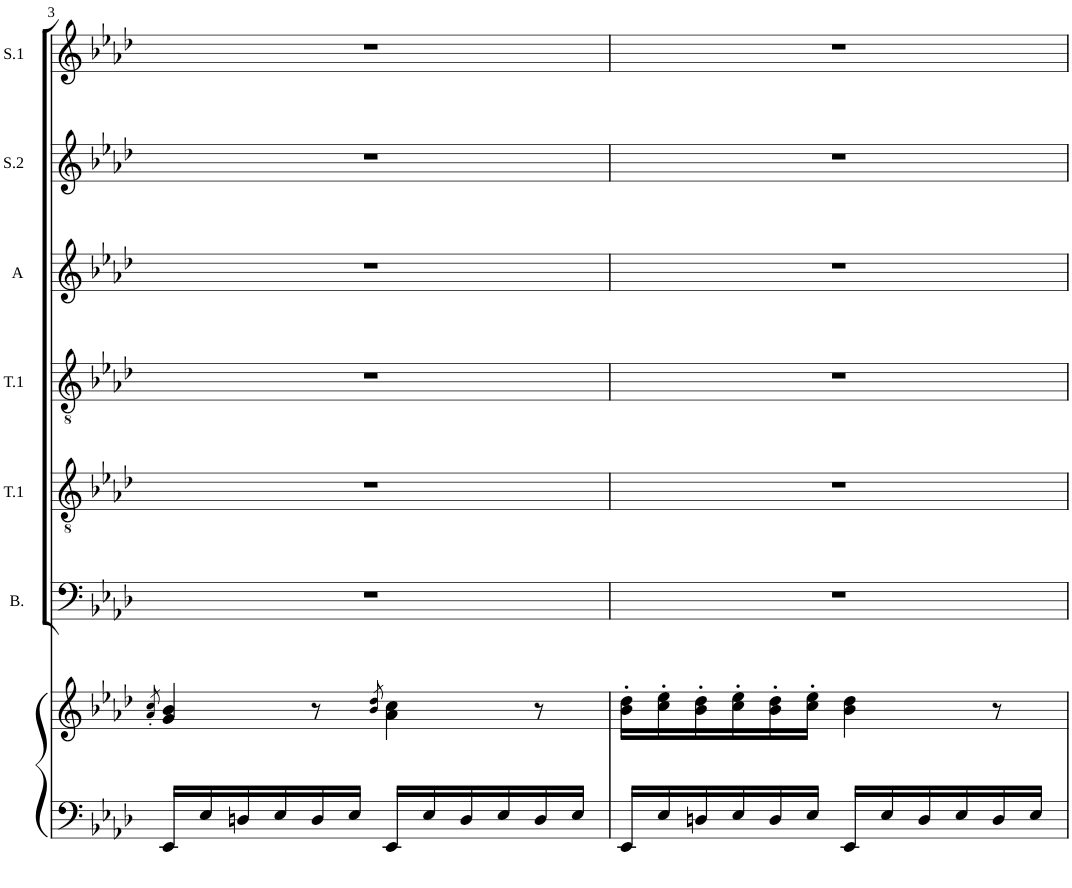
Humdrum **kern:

**kern	**kern	**kern	**kern	**kern	**kern	**kern	**kern
*part8	*part7	*part6	*part5	*part4	*part3	*part2	*part1
*staff8	*staff7	*staff6	*staff5	*staff4	*staff3	*staff2	*staff1
*	*	*I"Bass	*I"Tenor 2	*I"Tenor 1	*I"Alto	*I"Soprano 2	*I"Soprano 1
*	*	*I'B.	*I'T.1	*I'T.1	*I'A	*I'S.2	*I'S.1
!!LO:PB:g=z
*clefF4	*clefG2	*clefF4	*clefGv2	*clefGv2	*clefG2	*clefG2	*clefG2
*k[b-e-a-d-]	*k[b-e-a-d-]	*k[b-e-a-d-]	*k[b-e-a-d-]	*k[b-e-a-d-]	*k[b-e-a-d-]	*k[b-e-a-d-]	*k[b-e-a-d-]
*A-:	*A-:	*A-:	*A-:	*A-:	*A-:	*A-:	*A-:
*M6/8	*M6/8	*M6/8	*M6/8	*M6/8	*M6/8	*M6/8	*M6/8
=3	=3	=3	=3	=3	=3	=3	=3
.	8qa-/' 8qcc/'	.	.	.	.	.	.
16EE-/LL	4g/ 4b-/	2.r	2.r	2.r	2.r	2.r	2.r
16E-/	.	.	.	.	.	.	.
16Dn/	.	.	.	.	.	.	.
16E-/	.	.	.	.	.	.	.
16D/	8r	.	.	.	.	.	.
16E-/JJ	.	.	.	.	.	.	.
.	8qb-/ 8qdd-/	.	.	.	.	.	.
16EE-/LL	4a-\ 4cc\	.	.	.	.	.	.
16E-/	.	.	.	.	.	.	.
16D/	.	.	.	.	.	.	.
16E-/	.	.	.	.	.	.	.
16D/	8r	.	.	.	.	.	.
16E-/JJ	.	.	.	.	.	.	.
=4	=4	=4	=4	=4	=4	=4	=4
16EE-/LL	16b-\' 16dd-\'LL	2.r	2.r	2.r	2.r	2.r	2.r
16E-/	16cc\' 16ee-\'	.	.	.	.	.	.
16Dn/	16b-\' 16dd-\'	.	.	.	.	.	.
16E-/	16cc\' 16ee-\'	.	.	.	.	.	.
16D/	16b-\' 16dd-\'	.	.	.	.	.	.
16E-/JJ	16cc\' 16ee-\'JJ	.	.	.	.	.	.
16EE-/LL	4b-\ 4dd-\	.	.	.	.	.	.
16E-/	.	.	.	.	.	.	.
16D/	.	.	.	.	.	.	.
16E-/	.	.	.	.	.	.	.
16D/	8r	.	.	.	.	.	.
16E-/JJ	.	.	.	.	.	.	.
=	=	=	=	=	=	=	=
*-	*-	*-	*-	*-	*-	*-	*-
